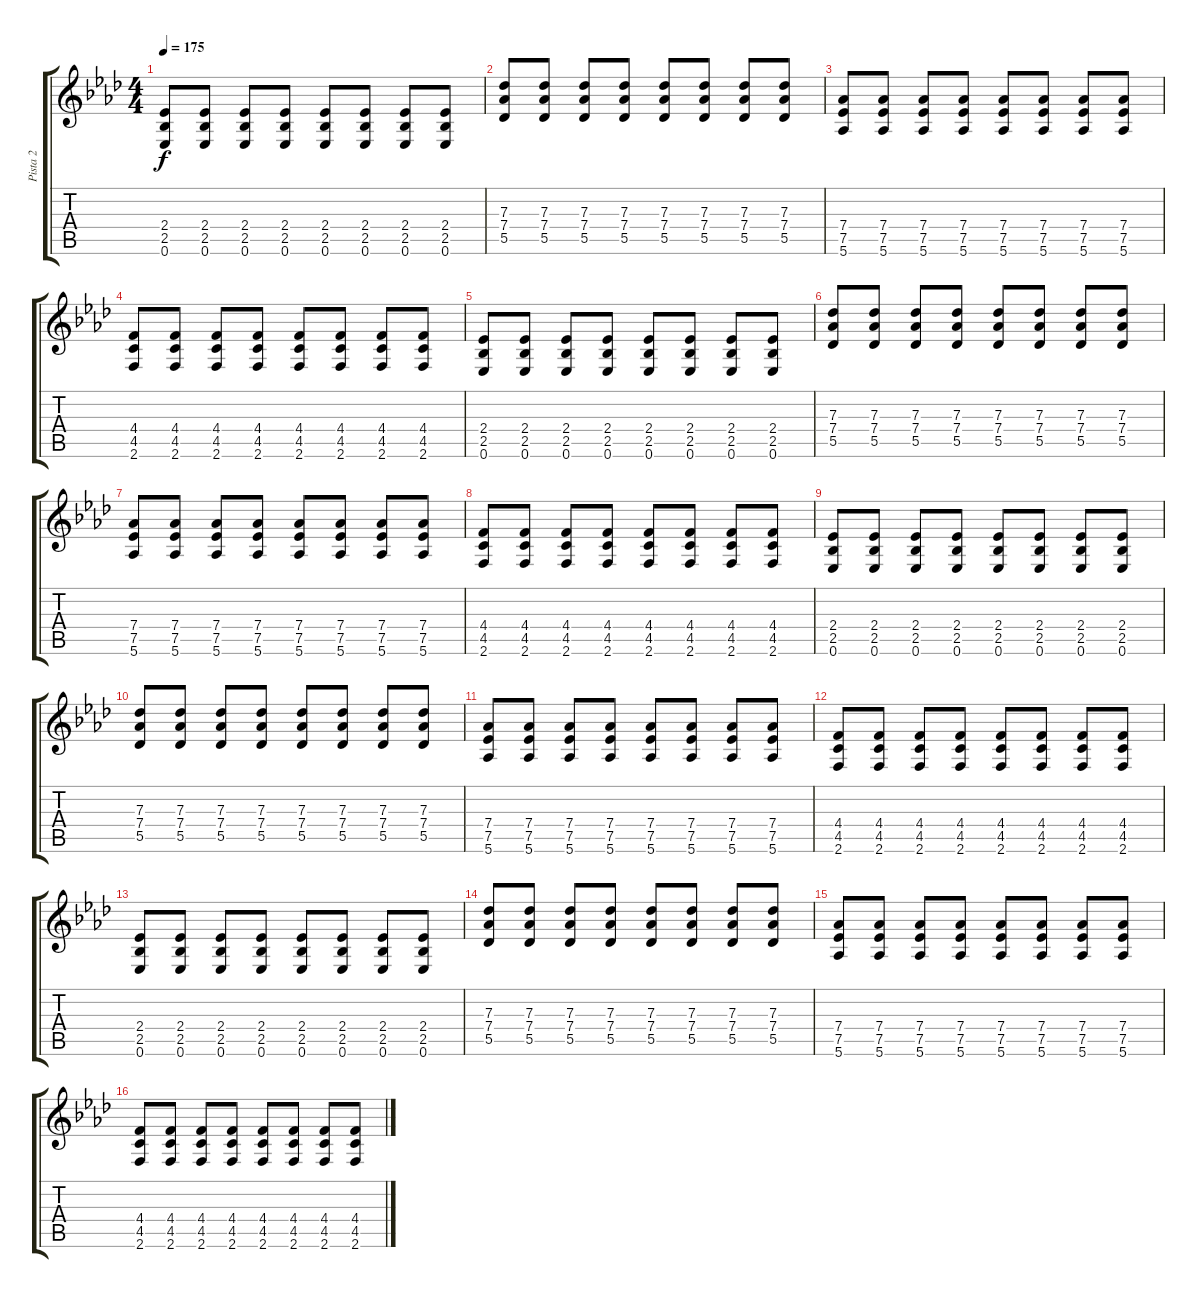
\track ("Pista 2" "Pista 2") {instrument distortionguitar}
\staff {score tabs}
\tuning (Eb4 Bb3 Gb3 Db3 Ab2 Eb2) {hide}
\ts (4 4)
\tempo 175
\clef g2
\ks fminor
(2.4 2.5 0.6).8{dy f} (2.4 2.5 0.6).8 (2.4 2.5 0.6).8 (2.4 2.5 0.6).8 (2.4 2.5 0.6).8 (2.4 2.5 0.6).8 (2.4 2.5 0.6).8 (2.4 2.5 0.6).8 |
(7.3 7.4 5.5).8 (7.3 7.4 5.5).8 (7.3 7.4 5.5).8 (7.3 7.4 5.5).8 (7.3 7.4 5.5).8 (7.3 7.4 5.5).8 (7.3 7.4 5.5).8 (7.3 7.4 5.5).8 |
(7.4 7.5 5.6).8 (7.4 7.5 5.6).8 (7.4 7.5 5.6).8 (7.4 7.5 5.6).8 (7.4 7.5 5.6).8 (7.4 7.5 5.6).8 (7.4 7.5 5.6).8 (7.4 7.5 5.6).8 |
(4.4 4.5 2.6).8 (4.4 4.5 2.6).8 (4.4 4.5 2.6).8 (4.4 4.5 2.6).8 (4.4 4.5 2.6).8 (4.4 4.5 2.6).8 (4.4 4.5 2.6).8 (4.4 4.5 2.6).8 |
(2.4 2.5 0.6).8 (2.4 2.5 0.6).8 (2.4 2.5 0.6).8 (2.4 2.5 0.6).8 (2.4 2.5 0.6).8 (2.4 2.5 0.6).8 (2.4 2.5 0.6).8 (2.4 2.5 0.6).8 |
(7.3 7.4 5.5).8 (7.3 7.4 5.5).8 (7.3 7.4 5.5).8 (7.3 7.4 5.5).8 (7.3 7.4 5.5).8 (7.3 7.4 5.5).8 (7.3 7.4 5.5).8 (7.3 7.4 5.5).8 |
(7.4 7.5 5.6).8 (7.4 7.5 5.6).8 (7.4 7.5 5.6).8 (7.4 7.5 5.6).8 (7.4 7.5 5.6).8 (7.4 7.5 5.6).8 (7.4 7.5 5.6).8 (7.4 7.5 5.6).8 |
(4.4 4.5 2.6).8 (4.4 4.5 2.6).8 (4.4 4.5 2.6).8 (4.4 4.5 2.6).8 (4.4 4.5 2.6).8 (4.4 4.5 2.6).8 (4.4 4.5 2.6).8 (4.4 4.5 2.6).8 |
(2.4 2.5 0.6).8 (2.4 2.5 0.6).8 (2.4 2.5 0.6).8 (2.4 2.5 0.6).8 (2.4 2.5 0.6).8 (2.4 2.5 0.6).8 (2.4 2.5 0.6).8 (2.4 2.5 0.6).8 |
(7.3 7.4 5.5).8 (7.3 7.4 5.5).8 (7.3 7.4 5.5).8 (7.3 7.4 5.5).8 (7.3 7.4 5.5).8 (7.3 7.4 5.5).8 (7.3 7.4 5.5).8 (7.3 7.4 5.5).8 |
(7.4 7.5 5.6).8 (7.4 7.5 5.6).8 (7.4 7.5 5.6).8 (7.4 7.5 5.6).8 (7.4 7.5 5.6).8 (7.4 7.5 5.6).8 (7.4 7.5 5.6).8 (7.4 7.5 5.6).8 |
(4.4 4.5 2.6).8 (4.4 4.5 2.6).8 (4.4 4.5 2.6).8 (4.4 4.5 2.6).8 (4.4 4.5 2.6).8 (4.4 4.5 2.6).8 (4.4 4.5 2.6).8 (4.4 4.5 2.6).8 |
(2.4 2.5 0.6).8 (2.4 2.5 0.6).8 (2.4 2.5 0.6).8 (2.4 2.5 0.6).8 (2.4 2.5 0.6).8 (2.4 2.5 0.6).8 (2.4 2.5 0.6).8 (2.4 2.5 0.6).8 |
(7.3 7.4 5.5).8 (7.3 7.4 5.5).8 (7.3 7.4 5.5).8 (7.3 7.4 5.5).8 (7.3 7.4 5.5).8 (7.3 7.4 5.5).8 (7.3 7.4 5.5).8 (7.3 7.4 5.5).8 |
(7.4 7.5 5.6).8 (7.4 7.5 5.6).8 (7.4 7.5 5.6).8 (7.4 7.5 5.6).8 (7.4 7.5 5.6).8 (7.4 7.5 5.6).8 (7.4 7.5 5.6).8 (7.4 7.5 5.6).8 |
(4.4 4.5 2.6).8 (4.4 4.5 2.6).8 (4.4 4.5 2.6).8 (4.4 4.5 2.6).8 (4.4 4.5 2.6).8 (4.4 4.5 2.6).8 (4.4 4.5 2.6).8 (4.4 4.5 2.6).8
